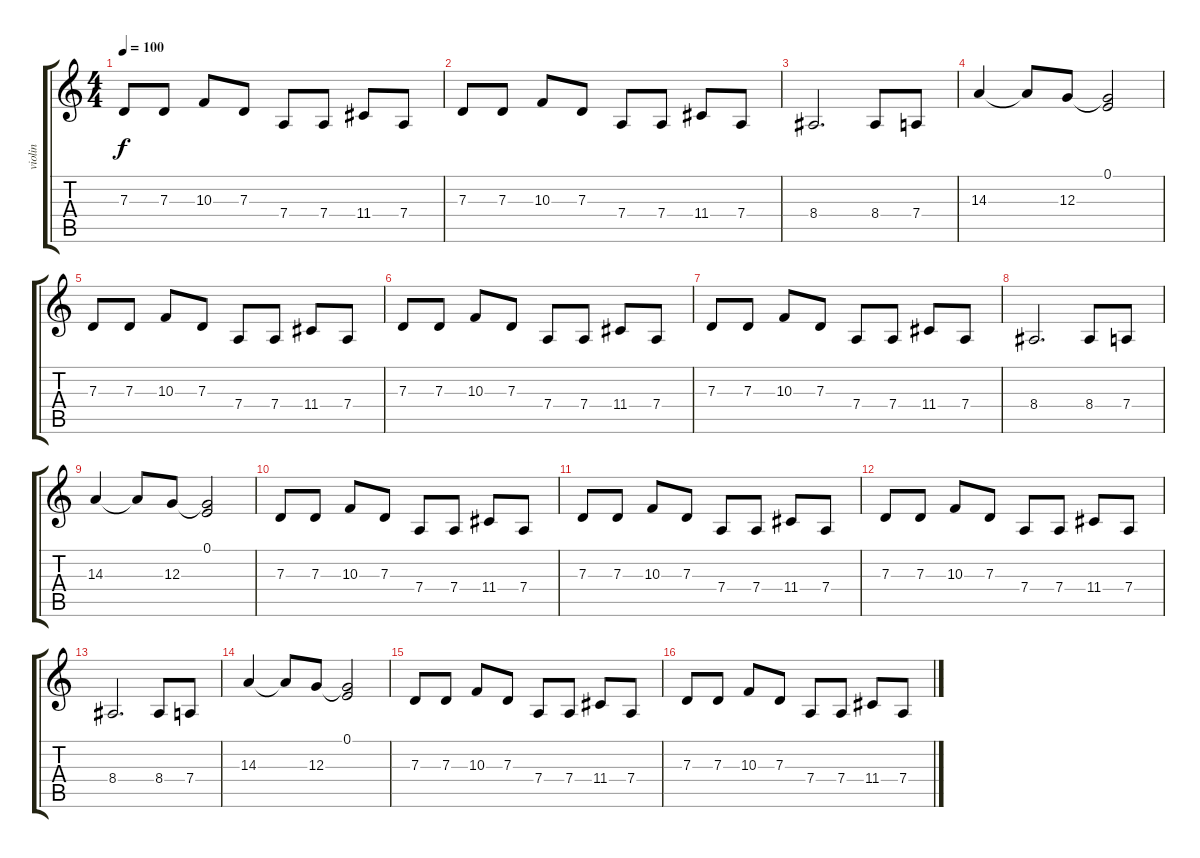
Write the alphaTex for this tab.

\track ("violin" "violin") {instrument violin}
\staff {score tabs}
\tuning (E4 B3 G3 D3 A2 E2) {hide}
\ts (4 4)
\tempo 100
\clef g2
\ks c
7.3.8{dy f} 7.3.8 10.3.8 7.3.8 7.4.8 7.4.8 11.4.8 7.4.8 |
7.3.8 7.3.8 10.3.8 7.3.8 7.4.8 7.4.8 11.4.8 7.4.8 |
8.4.2{d} 8.4.8 7.4.8 |
14.3.4 14.3{t}.8 12.3.8 (0.1 12.3{t}).2 |
7.3.8 7.3.8 10.3.8 7.3.8 7.4.8 7.4.8 11.4.8 7.4.8 |
7.3.8 7.3.8 10.3.8 7.3.8 7.4.8 7.4.8 11.4.8 7.4.8 |
7.3.8 7.3.8 10.3.8 7.3.8 7.4.8 7.4.8 11.4.8 7.4.8 |
8.4.2{d} 8.4.8 7.4.8 |
14.3.4 14.3{t}.8 12.3.8 (0.1 12.3{t}).2 |
7.3.8 7.3.8 10.3.8 7.3.8 7.4.8 7.4.8 11.4.8 7.4.8 |
7.3.8 7.3.8 10.3.8 7.3.8 7.4.8 7.4.8 11.4.8 7.4.8 |
7.3.8 7.3.8 10.3.8 7.3.8 7.4.8 7.4.8 11.4.8 7.4.8 |
8.4.2{d} 8.4.8 7.4.8 |
14.3.4 14.3{t}.8 12.3.8 (0.1 12.3{t}).2 |
7.3.8 7.3.8 10.3.8 7.3.8 7.4.8 7.4.8 11.4.8 7.4.8 |
7.3.8 7.3.8 10.3.8 7.3.8 7.4.8 7.4.8 11.4.8 7.4.8
